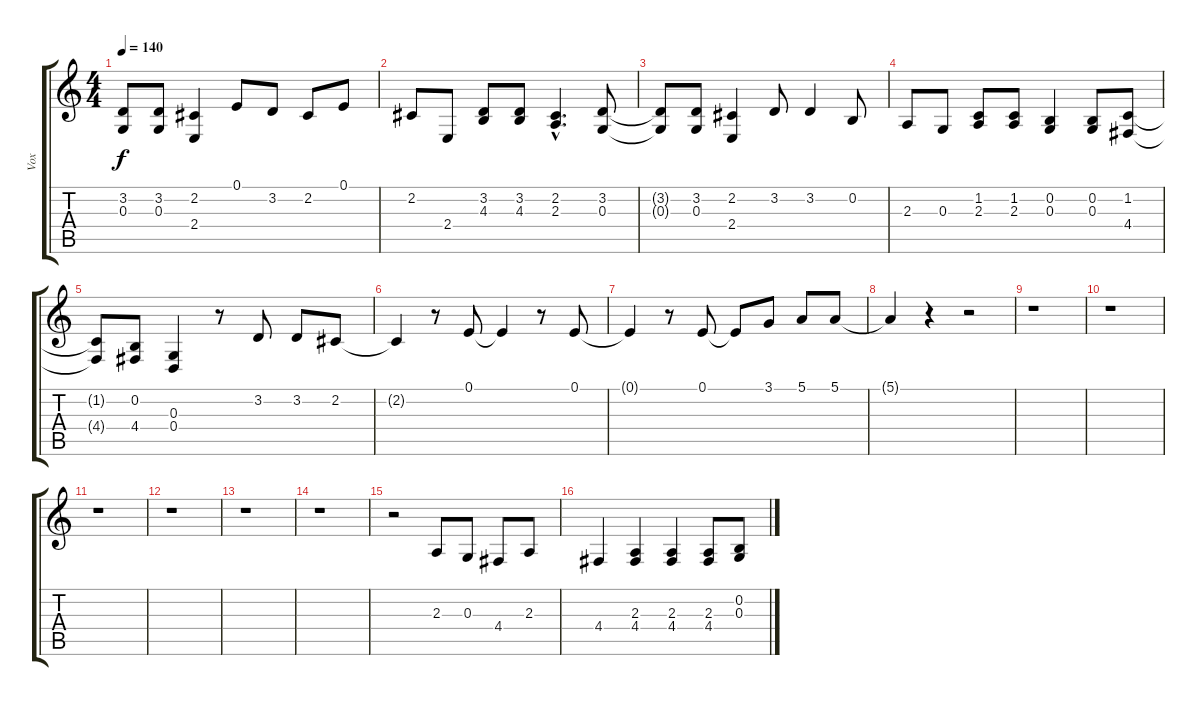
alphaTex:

\track ("Vox" "Vox") {instrument drawbarorgan}
\staff {score tabs}
\tuning (E4 B3 G3 D3 A2 E2) {hide}
\ts (4 4)
\tempo 140
\clef g2
\ks c
(3.2{t} 0.3{t}).8{dy f} (3.2 0.3).8 (2.2 2.4).4 0.1.8 3.2.8 2.2.8 0.1.8 |
2.2.8 2.4.8 (3.2 4.3).8 (3.2 4.3).8 (2.2{hac} 2.3{hac}).4{d} (3.2 0.3).8 |
(3.2{t} 0.3{t}).8 (3.2 0.3).8 (2.2 2.4).4 3.2.8 3.2.4 0.2.8 |
2.3.8 0.3.8 (1.2 2.3).8 (1.2 2.3).8 (0.2 0.3).4 (0.2 0.3).8 (1.2 4.4).8 |
(1.2{t} 4.4{t}).8 (0.2 4.4).8 (0.3 0.4).4 r.8 3.2.8 3.2.8 2.2.8 |
2.2{t}.4 r.8 0.1.8 0.1{t}.4 r.8 0.1.8 |
0.1{t}.4 r.8 0.1.8 0.1{t}.8 3.1.8 5.1.8 5.1.8 |
5.1{t}.4 r.4 r.2 |
r.1 |
r.1 |
r.1 |
r.1 |
r.1 |
r.1 |
r.2 2.3.8 0.3.8 4.4.8 2.3.8 |
4.4.4 (2.3 4.4).4 (2.3 4.4).4 (2.3 4.4).8 (0.2 0.3).8
